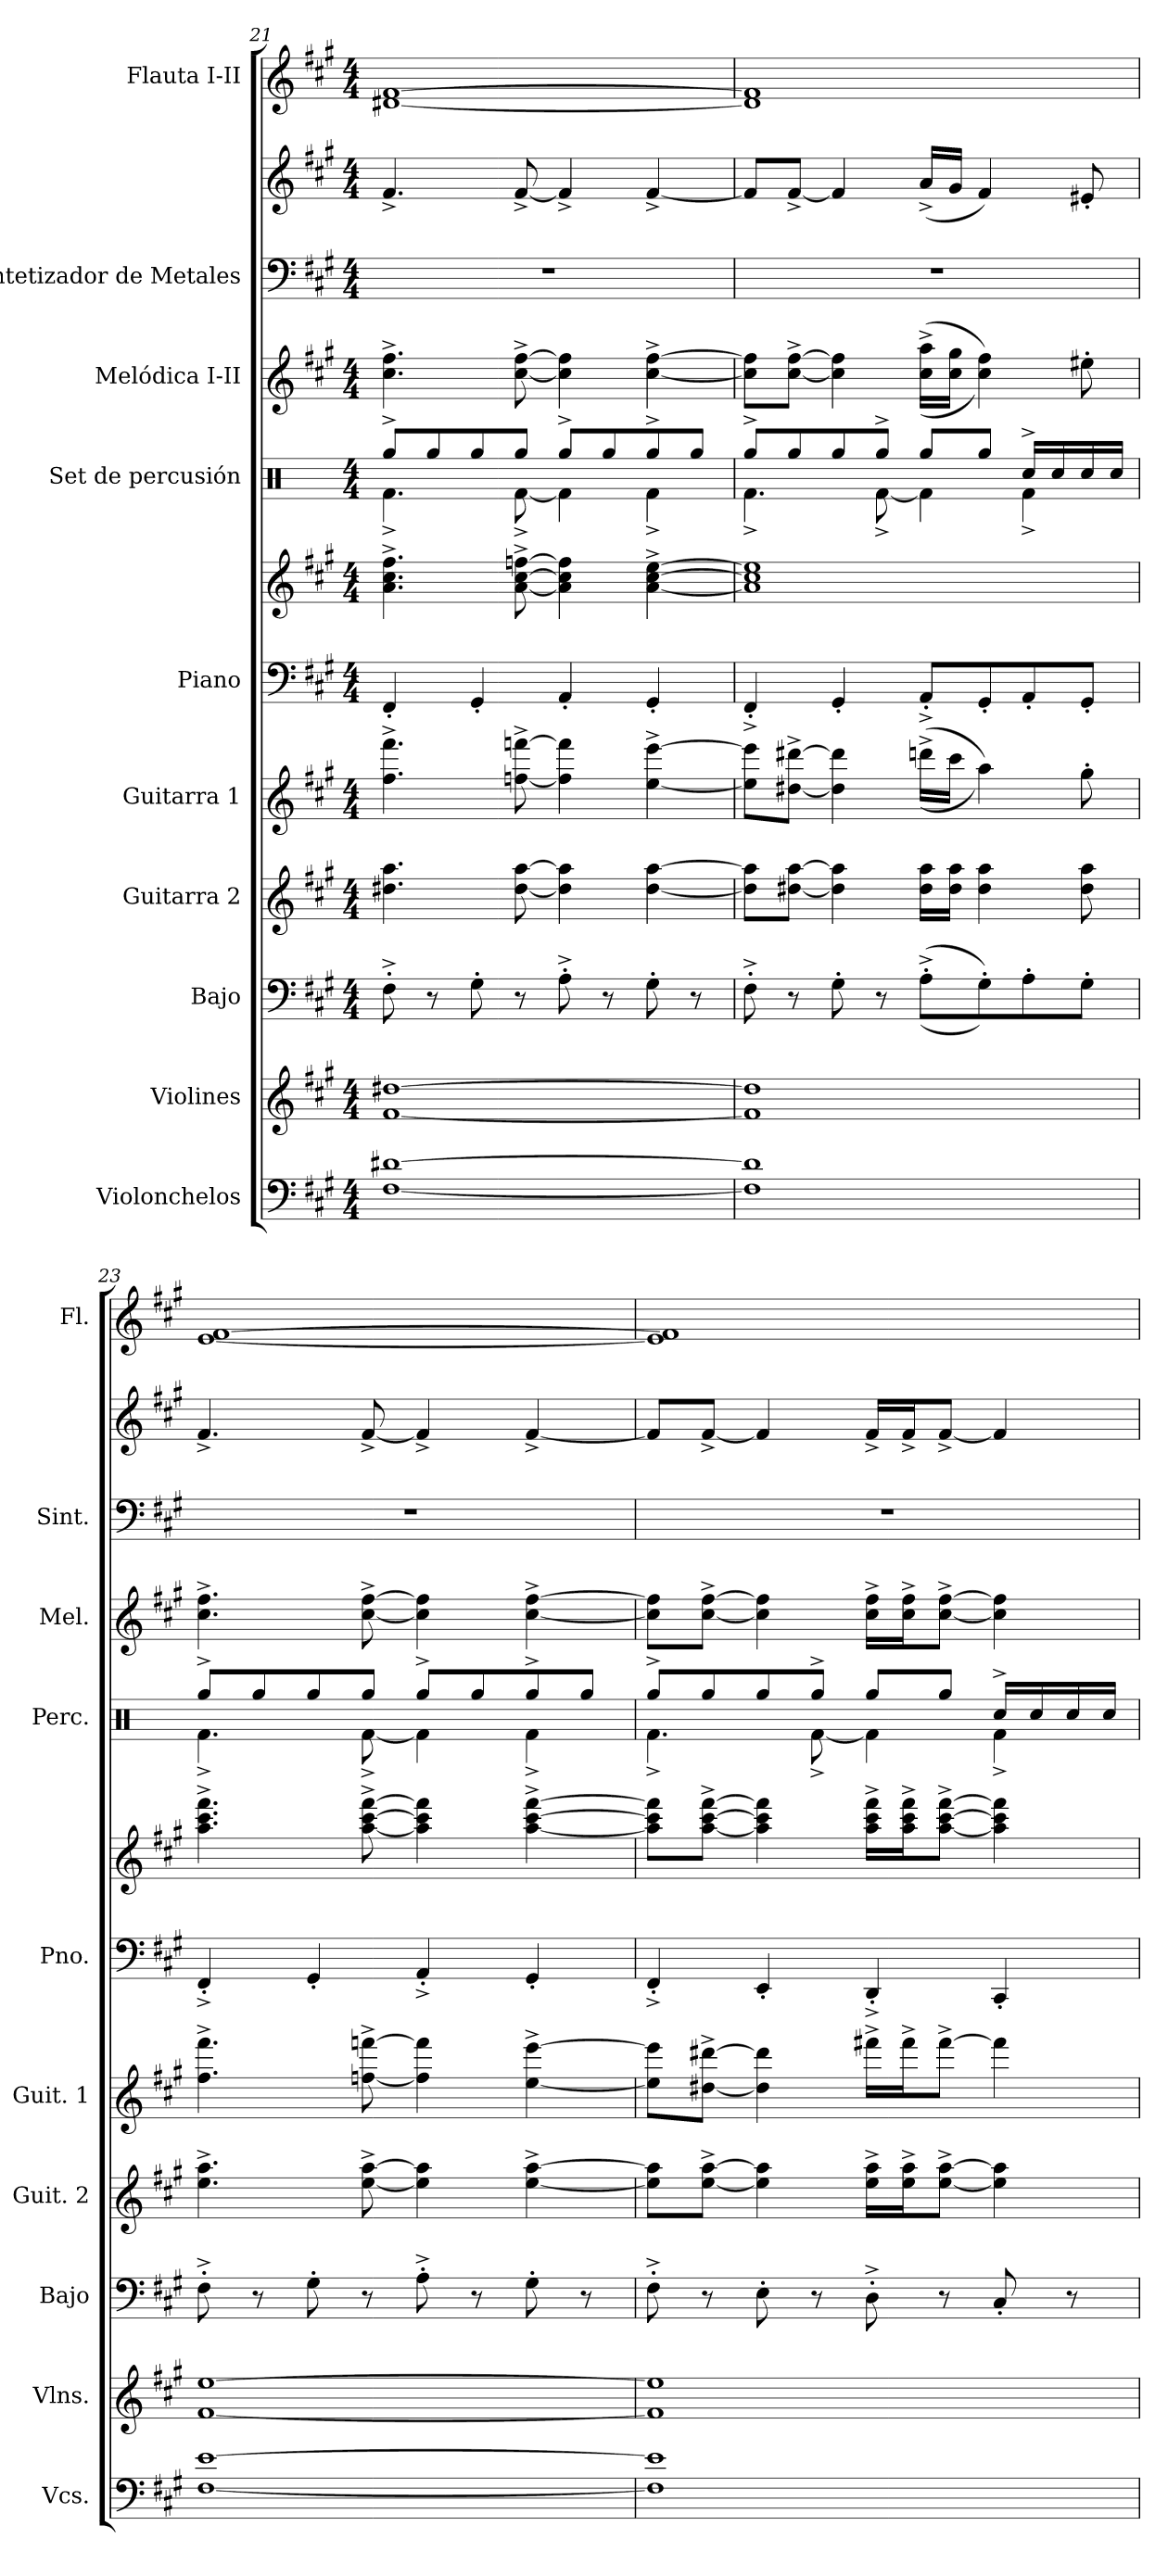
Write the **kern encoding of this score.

**kern	**kern	**kern	**kern	**kern	**kern	**kern	**kern	**kern	**kern	**kern	**kern
*part10	*part9	*part8	*part7	*part6	*part5	*part5	*part4	*part3	*part2	*part2	*part1
*staff12	*staff11	*staff10	*staff9	*staff8	*staff7	*staff6	*staff5	*staff4	*staff3	*staff2	*staff1
*I"Violonchelos	*I"Violines	*I"Bajo	*I"Guitarra 2	*I"Guitarra 1	*I"Piano	*	*I"Set de percusión	*I"Melódica I-II	*I"Sintetizador de Metales	*	*I"Flauta I-II
*I'Vcs.	*I'Vlns.	*I'Bajo	*I'Guit. 2	*I'Guit. 1	*I'Pno.	*	*I'Perc.	*I'Mel.	*I'Sint.	*	*I'Fl.
*clefF4	*clefG2	*clefF4	*clefG2	*clefG2	*clefF4	*clefG2	*clefX	*clefG2	*clefF4	*clefG2	*clefG2
*	*	*ITrd7c12	*ITrd7c12	*ITrd7c12	*	*	*	*	*	*	*
*k[f#c#g#]	*k[f#c#g#]	*k[f#c#g#]	*k[f#c#g#]	*k[f#c#g#]	*k[f#c#g#]	*k[f#c#g#]	*k[]	*k[f#c#g#]	*k[f#c#g#]	*k[f#c#g#]	*k[f#c#g#]
*A:	*A:	*	*	*	*A:	*A:	*	*A:	*A:	*A:	*A:
*M4/4	*M4/4	*M4/4	*M4/4	*M4/4	*M4/4	*M4/4	*M4/4	*M4/4	*M4/4	*M4/4	*M4/4
=21	=21	=21	=21	=21	=21	=21	=21	=21	=21	=21	=21
*	*	*	*	*	*	*	*^	*	*	*	*
[1F# [1d#X	[1f# [1dd#X	8FF#'^\	4.d#X\ 4.a\	4.f#\^ 4.ff#\^	4FF#'/	4.a\^ 4.cc#\^ 4.ff#\^	8Rgg^/L	4.Rf^\	4.cc#\^ 4.ff#\^	1r	4.f#^/	[1d#X [1f#
.	.	8r	.	.	.	.	8Rgg/	.	.	.	.	.
.	.	8GG#'\	.	.	4GG#'/	.	8Rgg/	.	.	.	.	.
.	.	8r	[8d#\ [8a\	[8fn\^ [8ffn\^	.	[8a\^ [8cc#\^ [8ffn\^	8Rgg/J	[8Rf^\	[8cc#\^ [8ff#\^	.	[8f#^/	.
.	.	8AA'^\	4d#\] 4a\]	4f\] 4ff\]	4AA'/	4a\] 4cc#\] 4ff\]	8Rgg^/L	4Rf\]	4cc#\] 4ff#\]	.	4f#^/]	.
.	.	8r	.	.	.	.	8Rgg/	.	.	.	.	.
.	.	8GG#'\	[4d#\ [4a\	[4e\^ [4ee\^	4GG#'/	[4a\^ [4cc#\^ [4ee\^	8Rgg^/	4Rf^\	[4cc#\^ [4ff#\^	.	[4f#^/	.
.	.	8r	.	.	.	.	8Rgg/J	.	.	.	.	.
=22	=22	=22	=22	=22	=22	=22	=22	=22	=22	=22	=22	=22
1F#] 1d#]	1f#] 1dd#]	8FF#'^\	8d#\] 8a\]L	8e\] 8ee\]L	4FF#'^/	1a] 1cc#] 1ee]	8Rgg^/L	4.Rf^\	8cc#\] 8ff#\]L	1r	8f#/L]	1d#] 1f#]
.	.	8r	[8d#X\ [8a\J	[8d#X\^ [8dd#X\^J	.	.	8Rgg/	.	[8cc#\^ [8ff#\^J	.	[8f#^/J	.
.	.	8GG#'\	4d#\] 4a\]	4d#\] 4dd#\]	4GG#'/	.	8Rgg/	.	4cc#\] 4ff#\]	.	4f#/]	.
.	.	8r	.	.	.	.	8Rgg^/J	[8Rf^\	.	.	.	.
.	.	((8AA'^\L	16d#\ 16a\LL	((16ddn^\LL	8AA'^/L	.	8Rgg/L	4Rf\]	((16cc#\^ 16aa\^LL	.	(16a^/LL	.
.	.	.	16d#\ 16a\JJ	16cc#\JJ	.	.	.	.	16cc#\ 16gg#\JJ	.	16g#/JJ	.
.	.	8GG#'\))	4d#\ 4a\	4a\))	8GG#'/	.	8Rgg/J	.	4cc#\ 4ff#\))	.	4f#/)	.
.	.	8AA'\	.	.	8AA'/	.	16Rcc^/LL	4Rf^\	.	.	.	.
.	.	.	.	.	.	.	16Rcc/	.	.	.	.	.
.	.	8GG#'\J	8d#\ 8a\	8g#'\	8GG#'/J	.	16Rcc/	.	8ee#X'\	.	8e#X'/	.
.	.	.	.	.	.	.	16Rcc/JJ	.	.	.	.	.
!!LO:PB:g=z
=23	=23	=23	=23	=23	=23	=23	=23	=23	=23	=23	=23	=23
[1F# [1e	[1f# [1ee	8FF#'^\	4.e\^ 4.a\^	4.f#\^ 4.ff#\^	4FF#'^/	4.aa\^ 4.ccc#\^ 4.fff#\^	8Rgg^/L	4.Rf^\	4.cc#\^ 4.ff#\^	1r	4.f#^/	[1e [1f#
.	.	8r	.	.	.	.	8Rgg/	.	.	.	.	.
.	.	8GG#'\	.	.	4GG#'/	.	8Rgg/	.	.	.	.	.
.	.	8r	[8e\^ [8a\^	[8fn\^ [8ffn\^	.	[8aa\^ [8ccc#\^ [8fff#\^	8Rgg/J	[8Rf^\	[8cc#\^ [8ff#\^	.	[8f#^/	.
.	.	8AA'^\	4e\] 4a\]	4f\] 4ff\]	4AA'^/	4aa\] 4ccc#\] 4fff#\]	8Rgg^/L	4Rf\]	4cc#\] 4ff#\]	.	4f#^/]	.
.	.	8r	.	.	.	.	8Rgg/	.	.	.	.	.
.	.	8GG#'\	[4e\^ [4a\^	[4e\^ [4ee\^	4GG#'/	[4aa\^ [4ccc#\^ [4fff#\^	8Rgg^/	4Rf^\	[4cc#\^ [4ff#\^	.	[4f#^/	.
.	.	8r	.	.	.	.	8Rgg/J	.	.	.	.	.
=24	=24	=24	=24	=24	=24	=24	=24	=24	=24	=24	=24	=24
1F#] 1e]	1f#] 1ee]	8FF#'^\	8e\] 8a\]L	8e\] 8ee\]L	4FF#'^/	8aa\] 8ccc#\] 8fff#\]L	8Rgg^/L	4.Rf^\	8cc#\] 8ff#\]L	1r	8f#/L]	1e] 1f#]
.	.	8r	[8e\^ [8a\^J	[8d#X\^ [8dd#X\^J	.	[8aa\^ [8ccc#\^ [8fff#\^J	8Rgg/	.	[8cc#\^ [8ff#\^J	.	[8f#^/J	.
.	.	8EE'\	4e\] 4a\]	4d#\] 4dd#\]	4EE'/	4aa\] 4ccc#\] 4fff#\]	8Rgg/	.	4cc#\] 4ff#\]	.	4f#/]	.
.	.	8r	.	.	.	.	8Rgg^/J	[8Rf^\	.	.	.	.
.	.	8DD'^\	16e\^ 16a\^LL	16ff#X^\LL	4DD'^/	16aa\^ 16ccc#\^ 16fff#\^LL	8Rgg/L	4Rf\]	16cc#\^ 16ff#\^LL	.	16f#^/LL	.
.	.	.	16e\^ 16a\^J	16ff#^\J	.	16aa\^ 16ccc#\^ 16fff#\^J	.	.	16cc#\^ 16ff#\^J	.	16f#^/J	.
.	.	8r	[8e\^ [8a\^J	[8ff#^\J	.	[8aa\^ [8ccc#\^ [8fff#\^J	8Rgg/J	.	[8cc#\^ [8ff#\^J	.	[8f#^/J	.
.	.	8CC#'/	4e\] 4a\]	4ff#\]	4CC#'/	4aa\] 4ccc#\] 4fff#\]	16Rcc^/LL	4Rf^\	4cc#\] 4ff#\]	.	4f#/]	.
.	.	.	.	.	.	.	16Rcc/	.	.	.	.	.
.	.	8r	.	.	.	.	16Rcc/	.	.	.	.	.
.	.	.	.	.	.	.	16Rcc/JJ	.	.	.	.	.
*	*	*	*	*	*	*	*v	*v	*	*	*	*
=	=	=	=	=	=	=	=	=	=	=	=
*-	*-	*-	*-	*-	*-	*-	*-	*-	*-	*-	*-
